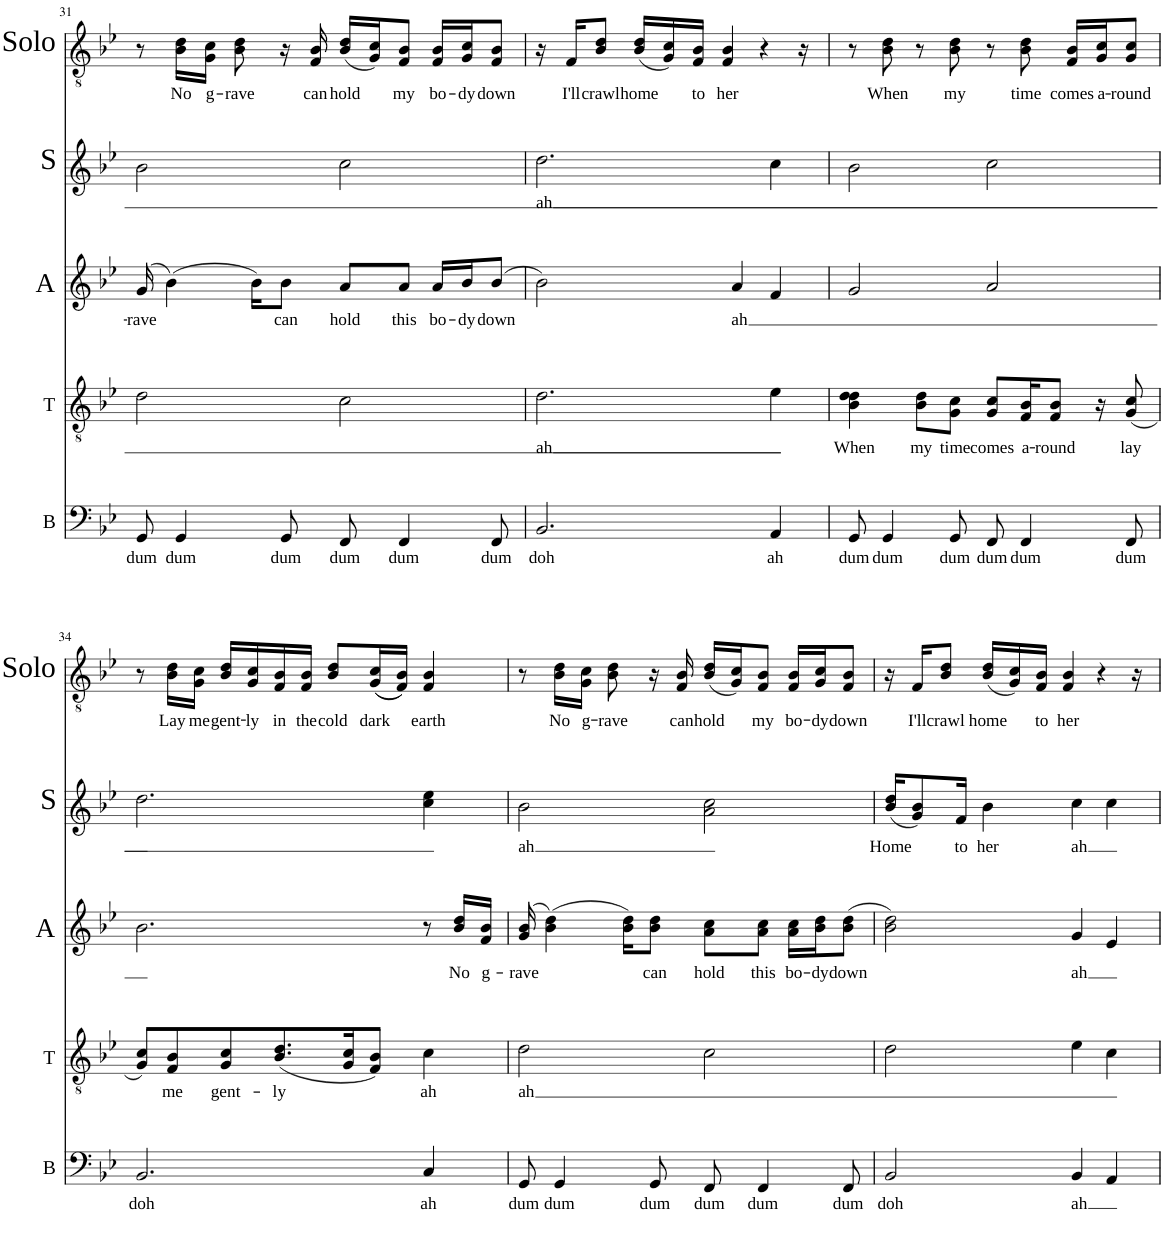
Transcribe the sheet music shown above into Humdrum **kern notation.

**kern	**text	**kern	**text	**kern	**text	**kern	**text	**kern	**text
*part5	*part5	*part4	*part4	*part3	*part3	*part2	*part2	*part1	*part1
*staff5	*staff5	*staff4	*staff4	*staff3	*staff3	*staff2	*staff2	*staff1	*staff1
*I"Bass	*	*I"Tenor	*	*I"Alto	*	*I"Soprano	*	*I"Solo	*
*I'B	*	*I'T	*	*I'A	*	*I'S	*	*I'Solo	*
!!LO:PB:g=z
*clefF4	*	*clefGv2	*	*clefG2	*	*clefG2	*	*clefGv2	*
*k[b-e-]	*	*k[b-e-]	*	*k[b-e-]	*	*k[b-e-]	*	*k[b-e-]	*
*M4/4	*	*M4/4	*	*M4/4	*	*M4/4	*	*M4/4	*
=31	=31	=31	=31	=31	=31	=31	=31	=31	=31
!	!LO:LY:b	!	!	!	!LO:LY:b	!	!	!	!
8GG/	dum	2d\	.	(16g/	-rave	2b-\	.	8r	.
.	.	.	.	(4b-\)	.	.	.	.	.
!	!LO:LY:b	!	!	!	!	!	!	!	!LO:LY:b
4GG/	dum	.	.	.	.	.	.	16B-\ 16d\LL	No
!	!	!	!	!	!	!	!	!	!LO:LY:b
.	.	.	.	.	.	.	.	16G\ 16c\JJ	g-
!	!	!	!	!	!	!	!	!	!LO:LY:b
.	.	.	.	.	.	.	.	8B-\ 8d\	-rave
.	.	.	.	16b-\KL)	.	.	.	.	.
!	!LO:LY:b	!	!	!	!LO:LY:b	!	!	!	!
8GG/	dum	.	.	8b-\J	can	.	.	16r	.
!	!	!	!	!	!	!	!	!	!LO:LY:b
.	.	.	.	.	.	.	.	16F/ 16B-/	can
!	!LO:LY:b	!	!	!	!LO:LY:b	!	!	!	!LO:LY:b
8FF/	dum	2c\	.	8a/L	hold	2cc\	.	(16B-/ 16d/LL	hold
.	.	.	.	.	.	.	.	16G/ 16c/J)	.
!	!LO:LY:b	!	!	!	!LO:LY:b	!	!	!	!LO:LY:b
4FF/	dum	.	.	8a/J	this	.	.	8F/ 8B-/J	my
!	!	!	!	!	!LO:LY:b	!	!	!	!LO:LY:b
.	.	.	.	16a/LL	bo-	.	.	16F/ 16B-/LL	bo-
!	!	!	!	!	!LO:LY:b	!	!	!	!LO:LY:b
.	.	.	.	16b-/J	-dy	.	.	16G/ 16c/J	-dy
!	!LO:LY:b	!	!	!	!LO:LY:b	!	!	!	!LO:LY:b
8FF/	dum	.	.	(8b-/J	down	.	.	8F/ 8B-/J	down
=32	=32	=32	=32	=32	=32	=32	=32	=32	=32
!	!LO:LY:b	!	!LO:LY:b	!	!	!	!LO:LY:b	!	!
2.BB-/	doh	2.d\	ah	2b-\)	.	2.dd\	ah	16r	.
!	!	!	!	!	!	!	!	!	!LO:LY:b
.	.	.	.	.	.	.	.	16F/KL	I'll
!	!	!	!	!	!	!	!	!	!LO:LY:b
.	.	.	.	.	.	.	.	8B-/ 8d/J	crawl
!	!	!	!	!	!	!	!	!	!LO:LY:b
.	.	.	.	.	.	.	.	(16B-/ 16d/LL	home
.	.	.	.	.	.	.	.	16G/ 16c/)	.
!	!	!	!	!	!	!	!	!	!LO:LY:b
.	.	.	.	.	.	.	.	16F/ 16B-/JJ	to
!	!	!	!	!	!	!	!	!	!LO:LY:b
.	.	.	.	.	.	.	.	4F/ 4B-/	her
!	!	!	!	!	!LO:LY:b	!	!	!	!
.	.	.	.	4a/	ah	.	.	.	.
.	.	.	.	.	.	.	.	4r	.
!	!LO:LY:b	!	!	!	!	!	!	!	!
4AA/	ah	4e-\	.	4f/	.	4cc\	.	.	.
.	.	.	.	.	.	.	.	16r	.
=33	=33	=33	=33	=33	=33	=33	=33	=33	=33
!	!LO:LY:b	!	!LO:LY:b	!	!	!	!	!	!
8GG/	dum	4B-\ 4d\ 4d\	When	2g/	.	2b-\	.	8r	.
!	!LO:LY:b	!	!	!	!	!	!	!	!LO:LY:b
4GG/	dum	.	.	.	.	.	.	8B-\ 8d\	When
!	!	!	!LO:LY:b	!	!	!	!	!	!
.	.	8B-\ 8d\L	my	.	.	.	.	8r	.
!	!LO:LY:b	!	!LO:LY:b	!	!	!	!	!	!LO:LY:b
8GG/	dum	8G\ 8c\J	time	.	.	.	.	8B-\ 8d\	my
!	!LO:LY:b	!	!LO:LY:b	!	!	!	!	!	!
8FF/	dum	8G/ 8c/L	comes	2a/	.	2cc\	.	8r	.
!	!LO:LY:b	!	!LO:LY:b	!	!	!	!	!	!LO:LY:b
4FF/	dum	16F/ 16B-/K	a-	.	.	.	.	8B-\ 8d\	time
!	!	!	!LO:LY:b	!	!	!	!	!	!
.	.	8F/ 8B-/J	-round	.	.	.	.	.	.
!	!	!	!	!	!	!	!	!	!LO:LY:b
.	.	.	.	.	.	.	.	16F/ 16B-/LL	comes
!	!	!	!	!	!	!	!	!	!LO:LY:b
.	.	16r	.	.	.	.	.	16G/ 16c/J	a-
!	!LO:LY:b	!	!LO:LY:b	!	!	!	!	!	!LO:LY:b
8FF/	dum	(8G/ 8c/	lay	.	.	.	.	8G/ 8c/J	-round
!!LO:LB:g=z
=34	=34	=34	=34	=34	=34	=34	=34	=34	=34
!	!LO:LY:b	!	!	!	!	!	!	!	!
2.BB-/	doh	8G/ 8c/L)	.	2.b-\	.	2.dd\	.	8r	.
!	!	!	!LO:LY:b	!	!	!	!	!	!LO:LY:b
.	.	8F/ 8B-/	me	.	.	.	.	16B-\ 16d\LL	Lay
!	!	!	!	!	!	!	!	!	!LO:LY:b
.	.	.	.	.	.	.	.	16G\ 16c\JJ	me
!	!	!	!LO:LY:b	!	!	!	!	!	!LO:LY:b
.	.	8G/ 8c/	gent-	.	.	.	.	16B-/ 16d/LL	gent-
!	!	!	!	!	!	!	!	!	!LO:LY:b
.	.	.	.	.	.	.	.	16G/ 16c/	-ly
!	!	!	!LO:LY:b	!	!	!	!	!	!LO:LY:b
.	.	(8.B-/ 8.d/	-ly	.	.	.	.	16F/ 16B-/	in
!	!	!	!	!	!	!	!	!	!LO:LY:b
.	.	.	.	.	.	.	.	16F/ 16B-/JJ	the
!	!	!	!	!	!	!	!	!	!LO:LY:b
.	.	.	.	.	.	.	.	8B-/ 8d/L	cold
.	.	16G/ 16c/K	.	.	.	.	.	.	.
!	!	!	!	!	!	!	!	!	!LO:LY:b
.	.	8F/ 8B-/J)	.	.	.	.	.	((16G/ 16c/L	dark
.	.	.	.	.	.	.	.	16F/ 16B-/JJ))	.
!	!LO:LY:b	!	!LO:LY:b	!	!	!	!	!	!LO:LY:b
4C/	ah	4c\	ah	8r	.	4cc\ 4ee-\	.	4F/ 4B-/	earth
!	!	!	!	!	!LO:LY:b	!	!	!	!
.	.	.	.	16b-/ 16dd/LL	No	.	.	.	.
!	!	!	!	!	!LO:LY:b	!	!	!	!
.	.	.	.	16f/ 16b-/JJ	g-	.	.	.	.
=35	=35	=35	=35	=35	=35	=35	=35	=35	=35
!	!LO:LY:b	!	!LO:LY:b	!	!LO:LY:b	!	!LO:LY:b	!	!
8GG/	dum	2d\	ah	(16g/ 16b-/	-rave	2b-\	ah	8r	.
.	.	.	.	(4b-\ 4dd\)	.	.	.	.	.
!	!LO:LY:b	!	!	!	!	!	!	!	!LO:LY:b
4GG/	dum	.	.	.	.	.	.	16B-\ 16d\LL	No
!	!	!	!	!	!	!	!	!	!LO:LY:b
.	.	.	.	.	.	.	.	16G\ 16c\JJ	g-
!	!	!	!	!	!	!	!	!	!LO:LY:b
.	.	.	.	.	.	.	.	8B-\ 8d\	-rave
.	.	.	.	16b-\ 16dd\KL)	.	.	.	.	.
!	!LO:LY:b	!	!	!	!LO:LY:b	!	!	!	!
8GG/	dum	.	.	8b-\ 8dd\J	can	.	.	16r	.
!	!	!	!	!	!	!	!	!	!LO:LY:b
.	.	.	.	.	.	.	.	16F/ 16B-/	can
!	!LO:LY:b	!	!	!	!LO:LY:b	!	!	!	!LO:LY:b
8FF/	dum	2c\	.	8a\ 8cc\L	hold	2a\ 2cc\	.	(16B-/ 16d/LL	hold
.	.	.	.	.	.	.	.	16G/ 16c/J)	.
!	!LO:LY:b	!	!	!	!LO:LY:b	!	!	!	!LO:LY:b
4FF/	dum	.	.	8a\ 8cc\J	this	.	.	8F/ 8B-/J	my
!	!	!	!	!	!LO:LY:b	!	!	!	!LO:LY:b
.	.	.	.	16a\ 16cc\LL	bo-	.	.	16F/ 16B-/LL	bo-
!	!	!	!	!	!LO:LY:b	!	!	!	!LO:LY:b
.	.	.	.	16b-\ 16dd\J	-dy	.	.	16G/ 16c/J	-dy
!	!LO:LY:b	!	!	!	!LO:LY:b	!	!	!	!LO:LY:b
8FF/	dum	.	.	(8b-\ 8dd\J	down	.	.	8F/ 8B-/J	down
=36	=36	=36	=36	=36	=36	=36	=36	=36	=36
!	!LO:LY:b	!	!	!	!	!	!LO:LY:b	!	!
2BB-/	doh	2d\	.	2b-\ 2dd\)	.	(16b-/ 16dd/KL	Home	16r	.
!	!	!	!	!	!	!	!	!	!LO:LY:b
.	.	.	.	.	.	8g/ 8b-/)	.	16F/KL	I'll
!	!	!	!	!	!	!	!	!	!LO:LY:b
.	.	.	.	.	.	.	.	8B-/ 8d/J	crawl
!	!	!	!	!	!	!	!LO:LY:b	!	!
.	.	.	.	.	.	16f/Jk	to	.	.
!	!	!	!	!	!	!	!LO:LY:b	!	!LO:LY:b
.	.	.	.	.	.	4b-\	her	(16B-/ 16d/LL	home
.	.	.	.	.	.	.	.	16G/ 16c/)	.
!	!	!	!	!	!	!	!	!	!LO:LY:b
.	.	.	.	.	.	.	.	16F/ 16B-/JJ	to
!	!	!	!	!	!	!	!	!	!LO:LY:b
.	.	.	.	.	.	.	.	4F/ 4B-/	her
!	!LO:LY:b	!	!	!	!LO:LY:b	!	!LO:LY:b	!	!
4BB-/	ah	4e-\	.	4g/	ah	4cc\	ah	.	.
.	.	.	.	.	.	.	.	4r	.
4AA/	.	4c\	.	4e-/	.	4cc\	.	.	.
.	.	.	.	.	.	.	.	16r	.
=	=	=	=	=	=	=	=	=	=
*-	*-	*-	*-	*-	*-	*-	*-	*-	*-
